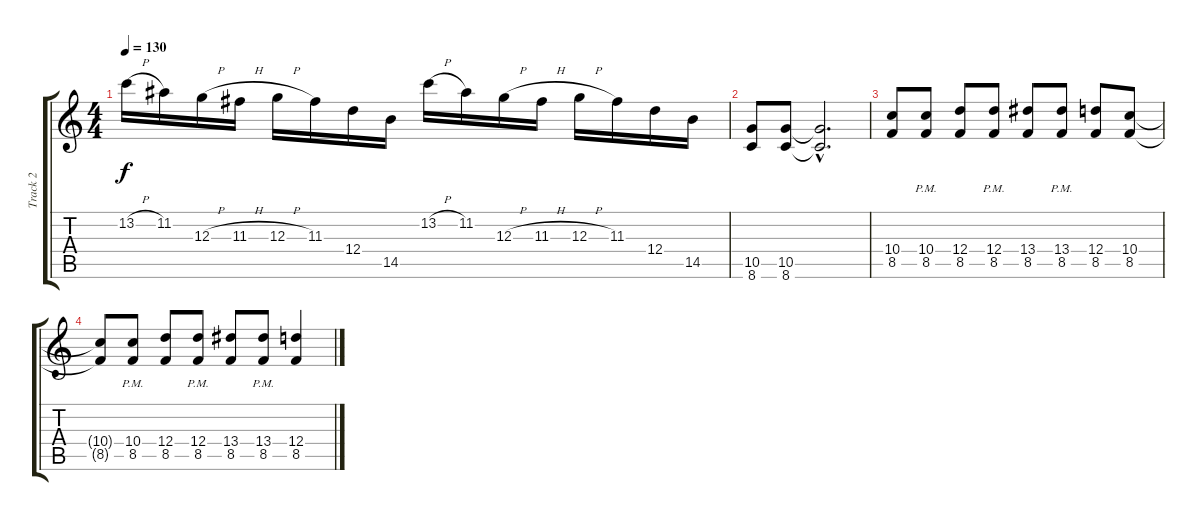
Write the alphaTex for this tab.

\track ("Track 2" "Track 2") {instrument distortionguitar}
\staff {score tabs}
\tuning (E4 B3 G3 D3 A2 E2) {hide}
\ts (4 4)
\tempo 130
\clef g2
\ks c
13.2{h}.16{dy f} 11.2.16 12.3{h}.16 11.3{h}.16 12.3{h}.16 11.3.16 12.4.16 14.5.16 13.2{h}.16 11.2.16 12.3{h}.16 11.3{h}.16 12.3{h}.16 11.3.16 12.4.16 14.5.16 |
(10.5 8.6).8 (10.5 8.6).8 (10.5{hac t} 8.6{hac t}).2{d} |
(10.4 8.5).8 (10.4{pm} 8.5{pm}).8 (12.4 8.5).8 (12.4{pm} 8.5{pm}).8 (13.4 8.5).8 (13.4{pm} 8.5{pm}).8 (12.4 8.5).8 (10.4 8.5).8 |
(10.4{t} 8.5{t}).8 (10.4{pm} 8.5{pm}).8 (12.4 8.5).8 (12.4{pm} 8.5{pm}).8 (13.4 8.5).8 (13.4{pm} 8.5{pm}).8 (12.4 8.5).4
